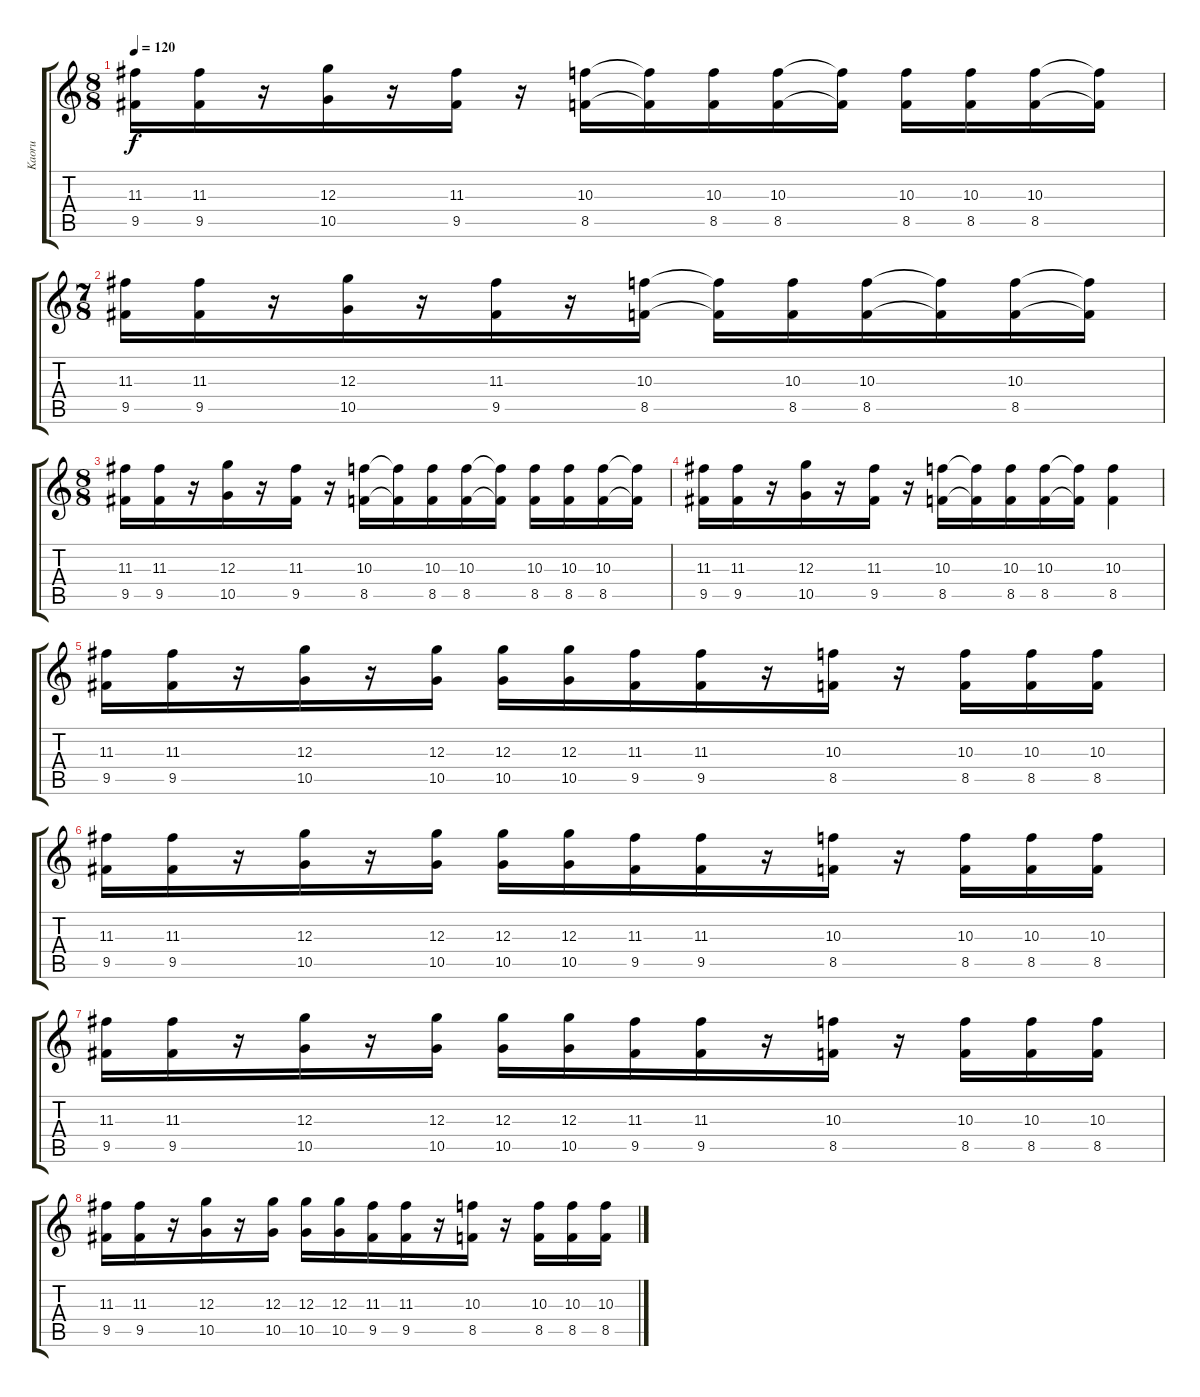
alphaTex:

\track ("Kaoru" "Kaoru") {instrument overdrivenguitar}
\staff {score tabs}
\tuning (E4 B3 G3 D3 A2 E2) {hide}
\ts (8 8)
\tempo 120
\clef g2
\ks c
(11.3 9.5).16{dy f} (11.3 9.5).16 r.16 (12.3 10.5).16 r.16 (11.3 9.5).16 r.16 (10.3 8.5).16 (10.3{t} 8.5{t}).16 (10.3 8.5).16 (10.3 8.5).16 (10.3{t} 8.5{t}).16 (10.3 8.5).16 (10.3 8.5).16 (10.3 8.5).16 (10.3{t} 8.5{t}).16 |
\ts (7 8)
(11.3 9.5).16 (11.3 9.5).16 r.16 (12.3 10.5).16 r.16 (11.3 9.5).16 r.16 (10.3 8.5).16 (10.3{t} 8.5{t}).16 (10.3 8.5).16 (10.3 8.5).16 (10.3{t} 8.5{t}).16 (10.3 8.5).16 (10.3{t} 8.5{t}).16 |
\ts (8 8)
(11.3 9.5).16 (11.3 9.5).16 r.16 (12.3 10.5).16 r.16 (11.3 9.5).16 r.16 (10.3 8.5).16 (10.3{t} 8.5{t}).16 (10.3 8.5).16 (10.3 8.5).16 (10.3{t} 8.5{t}).16 (10.3 8.5).16 (10.3 8.5).16 (10.3 8.5).16 (10.3{t} 8.5{t}).16 |
(11.3 9.5).16 (11.3 9.5).16 r.16 (12.3 10.5).16 r.16 (11.3 9.5).16 r.16 (10.3 8.5).16 (10.3{t} 8.5{t}).16 (10.3 8.5).16 (10.3 8.5).16 (10.3{t} 8.5{t}).16 (10.3 8.5).4 |
(11.3 9.5).16 (11.3 9.5).16 r.16 (12.3 10.5).16 r.16 (12.3 10.5).16 (12.3 10.5).16 (12.3 10.5).16 (11.3 9.5).16 (11.3 9.5).16 r.16 (10.3 8.5).16 r.16 (10.3 8.5).16 (10.3 8.5).16 (10.3 8.5).16 |
(11.3 9.5).16 (11.3 9.5).16 r.16 (12.3 10.5).16 r.16 (12.3 10.5).16 (12.3 10.5).16 (12.3 10.5).16 (11.3 9.5).16 (11.3 9.5).16 r.16 (10.3 8.5).16 r.16 (10.3 8.5).16 (10.3 8.5).16 (10.3 8.5).16 |
(11.3 9.5).16 (11.3 9.5).16 r.16 (12.3 10.5).16 r.16 (12.3 10.5).16 (12.3 10.5).16 (12.3 10.5).16 (11.3 9.5).16 (11.3 9.5).16 r.16 (10.3 8.5).16 r.16 (10.3 8.5).16 (10.3 8.5).16 (10.3 8.5).16 |
(11.3 9.5).16 (11.3 9.5).16 r.16 (12.3 10.5).16 r.16 (12.3 10.5).16 (12.3 10.5).16 (12.3 10.5).16 (11.3 9.5).16 (11.3 9.5).16 r.16 (10.3 8.5).16 r.16 (10.3 8.5).16 (10.3 8.5).16 (10.3 8.5).16
